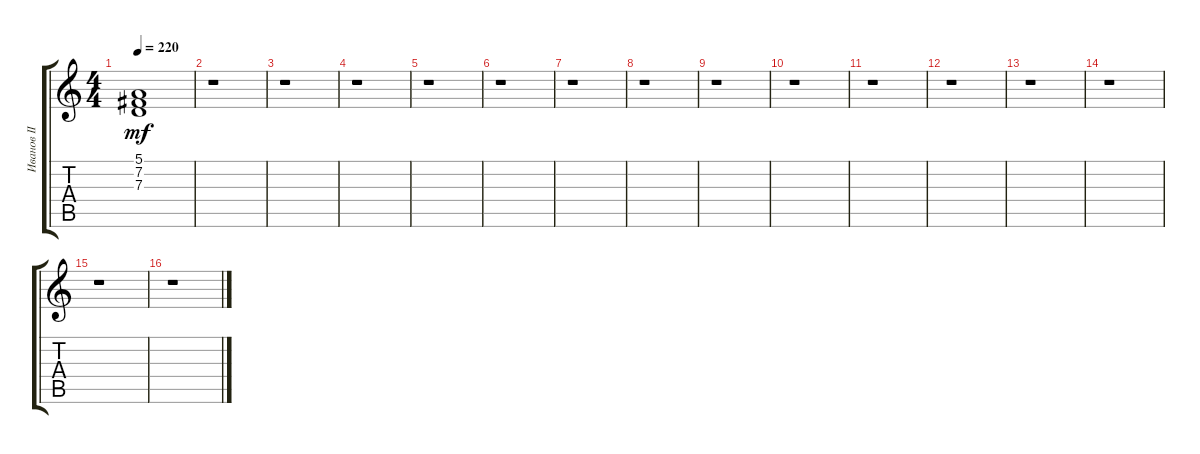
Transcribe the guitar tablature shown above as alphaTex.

\track ("Иванов II" "Иванов II") {instrument choiraahs}
\staff {score tabs}
\tuning (E4 B3 G3 D3 A2 E2) {hide}
\ts (4 4)
\tempo 220
\clef g2
\ks c
(5.1 7.2 7.3).1{dy mf} |
r.1 |
r.1 |
r.1 |
r.1 |
r.1 |
r.1 |
r.1 |
r.1 |
r.1 |
r.1 |
r.1 |
r.1 |
r.1 |
r.1 |
r.1
